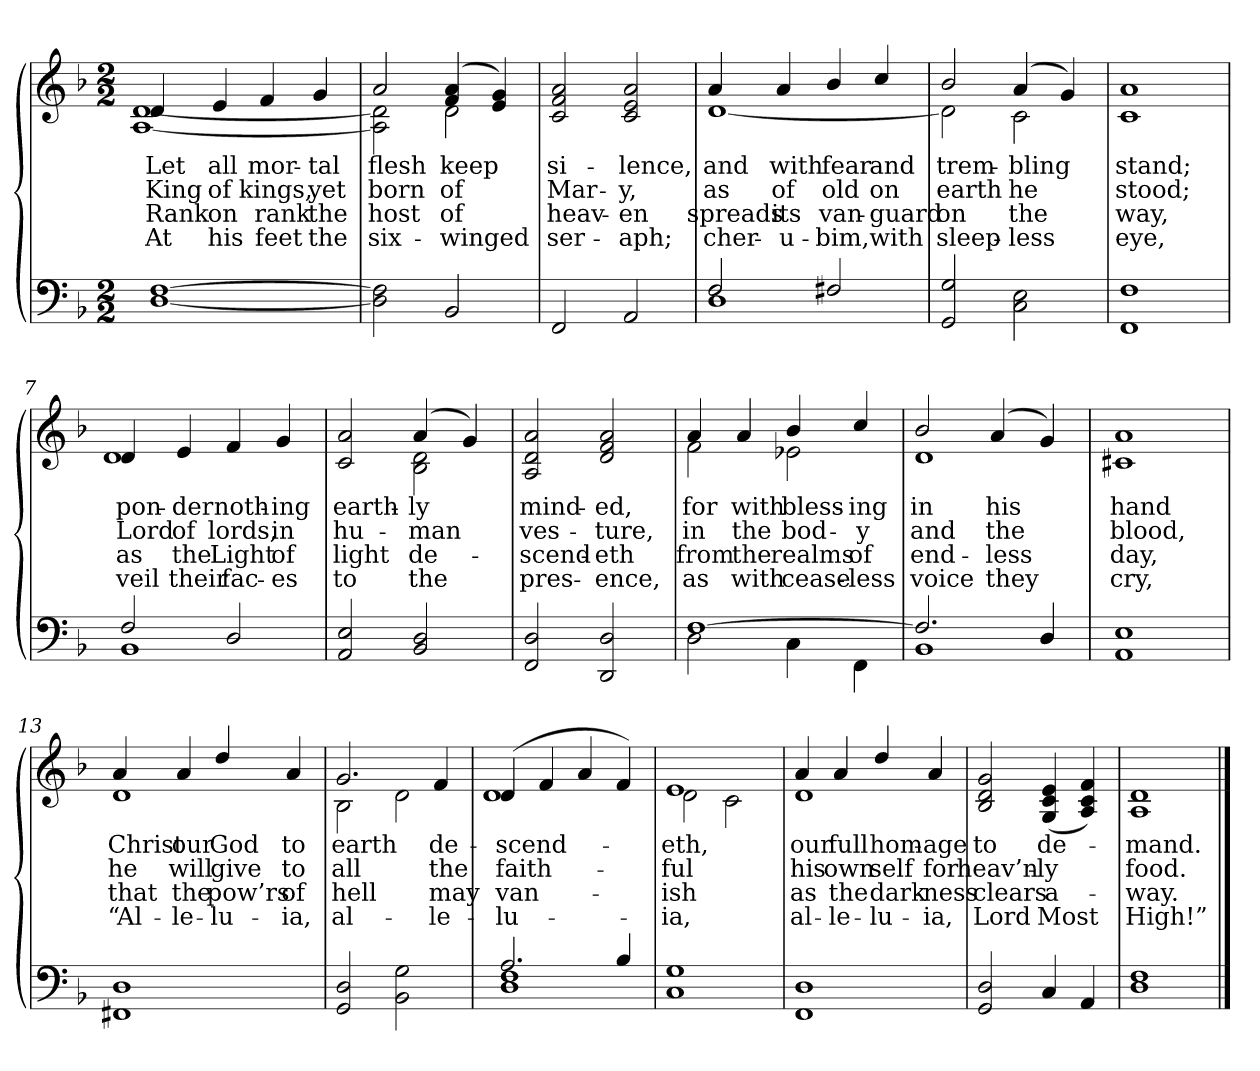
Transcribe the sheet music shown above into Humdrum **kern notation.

**kern	**kern	**text	**text	**text	**text
*part2	*part1	*part1	*part1	*part1	*part1
*staff2	*staff1	*staff1	*staff1	*staff1	*staff1
*clefF4	*clefG2	*	*	*	*
*k[b-]	*k[b-]	*	*	*	*
*M2/2	*M2/2	*	*	*	*
=1	=1	=1	=1	=1	=1
!	!LO:TX:b:i:t=Verse	!	!	!	!
!	!	!LO:LY:b	!LO:LY:b	!LO:LY:b	!LO:LY:b
*	*^	*	*	*	*
[1D [1F	4d/	[1A [1d	Let	King	Rank	At
!	!	!	!LO:LY:b	!LO:LY:b	!LO:LY:b	!LO:LY:b
.	4e/	.	all	of	on	his
!	!	!	!LO:LY:b	!LO:LY:b	!LO:LY:b	!LO:LY:b
.	4f/	.	mor-	kings,	rank	feet
!	!	!	!LO:LY:b	!LO:LY:b	!LO:LY:b	!LO:LY:b
.	4g/	.	-tal	yet	the	the
=2	=2	=2	=2	=2	=2	=2
!	!	!	!LO:LY:b	!LO:LY:b	!LO:LY:b	!LO:LY:b
2D\] 2F\]	2a/	2A\] 2d\]	flesh	born	host	six--
!	!	!	!LO:LY:b	!LO:LY:b	!LO:LY:b	!LO:LY:b
2BB-/	(>4f/ 4a/	2d\	keep	of	of	-winged
.	4e/ 4g/)	.	.	.	.	.
*	*v	*v	*	*	*	*
=3	=3	=3	=3	=3	=3
!	!	!LO:LY:b	!LO:LY:b	!LO:LY:b	!LO:LY:b
2FF/	2c/ 2f/ 2a/	si-	Mar-	heav-	ser-
!	!	!LO:LY:b	!LO:LY:b	!LO:LY:b	!LO:LY:b
2AA/	2c/ 2e/ 2a/	-lence,	-y,	-en	-aph;
!!LO:LB:g=z
=4	=4	=4	=4	=4	=4
*^	*	*	*	*	*
!	!	!	!LO:LY:b	!LO:LY:b	!LO:LY:b	!LO:LY:b
*	*	*^	*	*	*	*
2F/	1D	4a/	[1d	and	as	spreads	cher-
!	!	!	!	!LO:LY:b	!LO:LY:b	!LO:LY:b	!LO:LY:b
.	.	4a/	.	with	of	its	-u-
!	!	!	!	!LO:LY:b	!LO:LY:b	!LO:LY:b	!LO:LY:b
2F#X/	.	4b-/	.	fear	old	van-	-bim,
!	!	!	!	!LO:LY:b	!LO:LY:b	!LO:LY:b	!LO:LY:b
.	.	4cc/	.	and	on	-guard	with
*v	*v	*	*	*	*	*	*
=5	=5	=5	=5	=5	=5	=5
!	!	!	!LO:LY:b	!LO:LY:b	!LO:LY:b	!LO:LY:b
2GG/ 2G/	2b-/	2d\]	trem-	earth	on	sleep-
!	!	!	!LO:LY:b	!LO:LY:b	!LO:LY:b	!LO:LY:b
2C\ 2E\	(>4a/	2c\	-bling	he	the	-less
.	4g/)	.	.	.	.	.
=6	=6	=6	=6	=6	=6	=6
!	!	!	!LO:LY:b	!LO:LY:b	!LO:LY:b	!LO:LY:b
1FF 1F	1a	1c	stand;	stood;	way,	eye,
!!LO:LB:g=z	!!
=7	=7	=7	=7	=7	=7	=7
*^	*	*	*	*	*	*
!	!	!	!	!LO:LY:b	!LO:LY:b	!LO:LY:b	!LO:LY:b
2F/	1BB-	4d/	1d	pon-	Lord	as	veil
!	!	!	!	!LO:LY:b	!LO:LY:b	!LO:LY:b	!LO:LY:b
.	.	4e/	.	-der	of	the	their
!	!	!	!	!LO:LY:b	!LO:LY:b	!LO:LY:b	!LO:LY:b
2D/	.	4f/	.	noth-	lords,	Light	fac-
!	!	!	!	!LO:LY:b	!LO:LY:b	!LO:LY:b	!LO:LY:b
.	.	4g/	.	-ing	in	of	-es
*v	*v	*	*	*	*	*	*
=8	=8	=8	=8	=8	=8	=8
!	!	!	!LO:LY:b	!LO:LY:b	!LO:LY:b	!LO:LY:b
2AA/ 2E/	2c/ 2a/	2ryy	earth-	hu-	light	to
!	!	!	!LO:LY:b	!LO:LY:b	!LO:LY:b	!LO:LY:b
2BB-/ 2D/	(>4a/	2B-\ 2d\	-ly	-man	de-	the
.	4g/)	.	.	.	.	.
*	*v	*v	*	*	*	*
=9	=9	=9	=9	=9	=9
!	!	!LO:LY:b	!LO:LY:b	!LO:LY:b	!LO:LY:b
2FF/ 2D/	2A/ 2d/ 2a/	mind-	ves-	-scend-	pres-
!	!	!LO:LY:b	!LO:LY:b	!LO:LY:b	!LO:LY:b
2DD/ 2D/	2d/ 2f/ 2a/	-ed,	-ture,	-eth	-ence,
!!LO:LB:g=z
=10	=10	=10	=10	=10	=10
*^	*	*	*	*	*
!	!	!	!LO:LY:b	!LO:LY:b	!LO:LY:b	!LO:LY:b
*	*	*^	*	*	*	*
[1F	2D\	4a/	2f\	for	in	from	as
!	!	!	!	!LO:LY:b	!LO:LY:b	!LO:LY:b	!LO:LY:b
.	.	4a/	.	with	the	the	with
!	!	!	!	!LO:LY:b	!LO:LY:b	!LO:LY:b	!LO:LY:b
.	4C\	4b-/	2e-X\	bless-	bod-	realms	cease-
!	!	!	!	!LO:LY:b	!LO:LY:b	!LO:LY:b	!LO:LY:b
.	4FF\	4cc/	.	-ing	-y	of	-less
=11	=11	=11	=11	=11	=11	=11	=11
!	!	!	!	!LO:LY:b	!LO:LY:b	!LO:LY:b	!LO:LY:b
2.F/]	1BB-	2b-/	1d	in	and	end-	voice
!	!	!	!	!LO:LY:b	!LO:LY:b	!LO:LY:b	!LO:LY:b
.	.	(>4a/	.	his	the	-less	they
4D/	.	4g/)	.	.	.	.	.
*v	*v	*	*	*	*	*	*
=12	=12	=12	=12	=12	=12	=12
!	!	!	!LO:LY:b	!LO:LY:b	!LO:LY:b	!LO:LY:b
1AA 1E	1a	1c#X	hand	blood,	day,	cry,
!!LO:LB:g=z	!!
=13	=13	=13	=13	=13	=13	=13
!	!	!	!LO:LY:b	!LO:LY:b	!LO:LY:b	!LO:LY:b
1FF#X 1D	4a/	1d	Christ	he	that	“Al-
!	!	!	!LO:LY:b	!LO:LY:b	!LO:LY:b	!LO:LY:b
.	4a/	.	our	will	the	-le-
!	!	!	!LO:LY:b	!LO:LY:b	!LO:LY:b	!LO:LY:b
.	4dd/	.	God	give	pow’rs	-lu-
!	!	!	!LO:LY:b	!LO:LY:b	!LO:LY:b	!LO:LY:b
.	4a/	.	to	to	of	-ia,
=14	=14	=14	=14	=14	=14	=14
!	!	!	!LO:LY:b	!LO:LY:b	!LO:LY:b	!LO:LY:b
2GG/ 2D/	2.g/	2B-\	earth	all	hell	al-
2BB-\ 2G\	.	2d\	.	.	.	.
!	!	!	!LO:LY:b	!LO:LY:b	!LO:LY:b	!LO:LY:b
.	4f/	.	de-	the	may	-le-
=15	=15	=15	=15	=15	=15	=15
*^	*	*	*	*	*	*
!	!	!	!	!LO:LY:b	!LO:LY:b	!LO:LY:b	!LO:LY:b
2.A/	1D 1F	(>4d/	1d	-scend-	faith-	van-	-lu-
.	.	4f/	.	.	.	.	.
.	.	4a/	.	.	.	.	.
4B-/	.	4f/)	.	.	.	.	.
*v	*v	*	*	*	*	*	*
=16	=16	=16	=16	=16	=16	=16
!	!	!	!LO:LY:b	!LO:LY:b	!LO:LY:b	!LO:LY:b
1C 1G	1e	2d\	-eth,	-ful	-ish	-ia,
.	.	2c\	.	.	.	.
!!LO:LB:g=z	!!
=17	=17	=17	=17	=17	=17	=17
!	!	!	!LO:LY:b	!LO:LY:b	!LO:LY:b	!LO:LY:b
1FF 1D	4a/	1d	our	his	as	al-
!	!	!	!LO:LY:b	!LO:LY:b	!LO:LY:b	!LO:LY:b
.	4a/	.	full	own	the	-le-
!	!	!	!LO:LY:b	!LO:LY:b	!LO:LY:b	!LO:LY:b
.	4dd/	.	hom-	self	dark-	-lu-
!	!	!	!LO:LY:b	!LO:LY:b	!LO:LY:b	!LO:LY:b
.	4a/	.	-age	for	-ness	-ia,
*	*v	*v	*	*	*	*
=18	=18	=18	=18	=18	=18
!	!	!LO:LY:b	!LO:LY:b	!LO:LY:b	!LO:LY:b
2GG/ 2D/	2B-/ 2d/ 2g/	to	heav’n-	clears	Lord
!	!	!LO:LY:b	!LO:LY:b	!LO:LY:b	!LO:LY:b
4C/	(<4G/ 4c/ 4e/	de-	-ly	a-	Most
4AA/	4A/ 4c/ 4f/)	.	.	.	.
=19	=19	=19	=19	=19	=19
!	!	!LO:LY:b	!LO:LY:b	!LO:LY:b	!LO:LY:b
1D 1F	1A 1d	-mand.	food.	-way.	High!”
==	==	==	==	==	==
*-	*-	*-	*-	*-	*-
